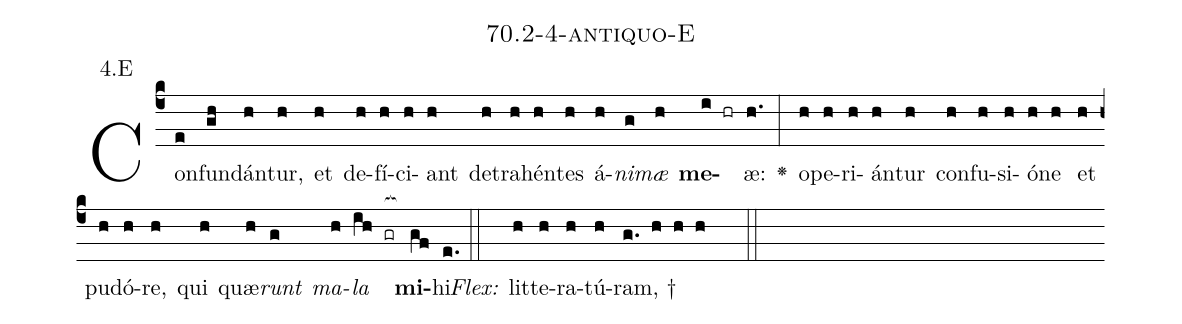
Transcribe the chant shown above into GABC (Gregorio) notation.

name: 70.2-4-antiquo-E;
annotation: 4.E;
%%
(c4)Con(e)fun(gh)dán(h)tur,(h) et(h) de(h)fí(h)ci(h)ant(h) de(h)tra(h)hén(h)tes(h) á(h)<i>ni</i>(g)<i>mæ</i>(h) <b>me</b>(i hr)æ:(h.) <v>\greheightstar</v>(:) o(h)pe(h)ri(h)án(h)tur(h) con(h)fu(h)si(h)ó(h)ne(h) et(h) pu(h)dó(h)re,(h) qui(h) quæ(h)<i>runt</i>(g) <i>ma</i>(h)<i>la</i>(ih gr[ocb:1{]) <b>mi</b>(gf[ocb:0}])hi.(e.) (::)
<i>Flex:</i>()  lit(h)te(h)ra(h)tú(h)ram, †(g. h h h  ::)

%E(h) u(g) o(h) u(ih) a(gf) e.(e.) (::)
